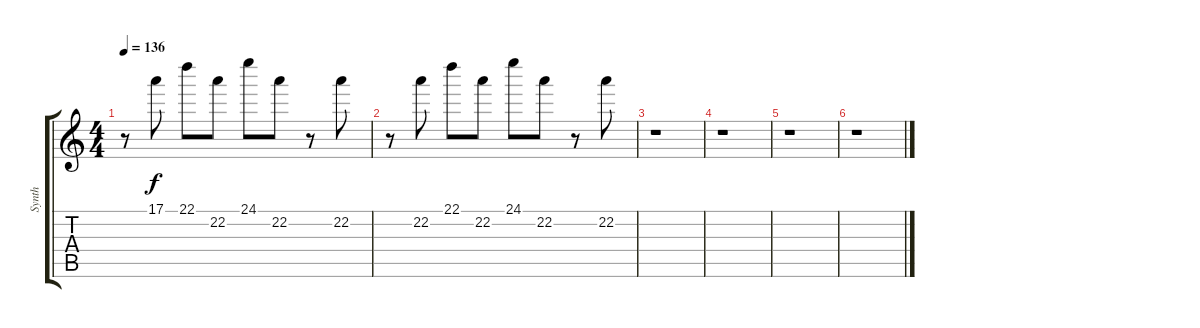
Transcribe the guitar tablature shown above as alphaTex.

\track ("Synth" "Synth") {instrument distortionguitar}
\staff {score tabs}
\tuning (E4 B3 G3 D3 A2 E2) {hide}
\ts (4 4)
\tempo 136
\clef g2
\ks c
r.8{dy f} 17.1.8 22.1.8 22.2.8 24.1.8 22.2.8 r.8 22.2.8 |
r.8 22.2.8 22.1.8 22.2.8 24.1.8 22.2.8 r.8 22.2.8 |
r.1 |
r.1 |
r.1 |
r.1
